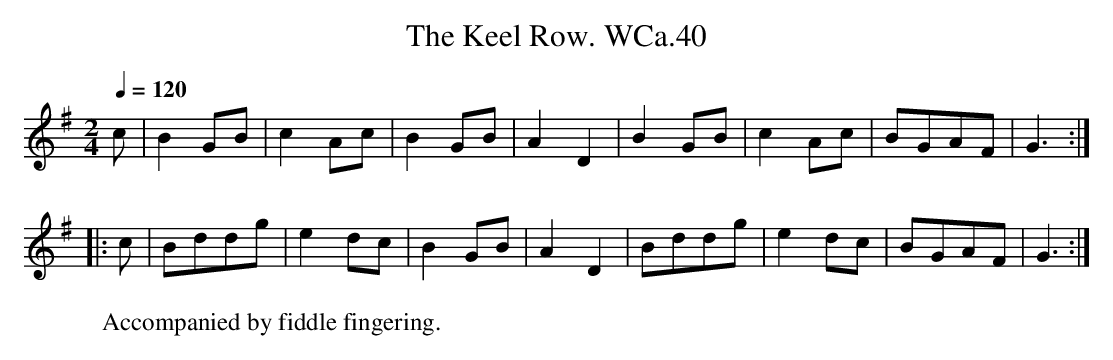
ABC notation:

X:1
T:Keel Row. WCa.40, The
M:2/4
L:1/8
Q:1/4=120
K:G
c|B2GB|c2Ac|B2GB|A2D2|B2GB|c2Ac|BGAF|G3:|
|:c|Bddg|e2dc|B2GB|A2D2|Bddg|e2dc|BGAF|G3:|
W:Accompanied by fiddle fingering.
